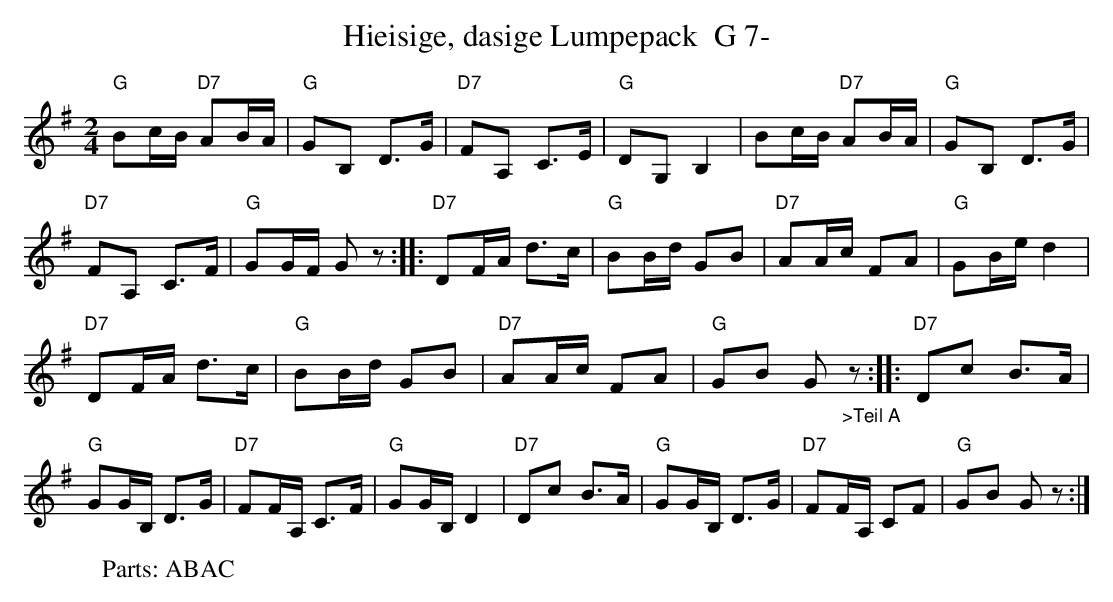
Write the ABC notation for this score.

X:1
T:Hieisige, dasige Lumpepack  G 7-
M:2/4
L:1/8
K:G%%MIDI gchordon
"G"Bc/2B/2 "D7"AB/2A/2 | "G"GB, D>G | "D7"FA, C>E | "G"DG,B,2 | Bc/2B/2 "D7"AB/2A/2 | "G"GB, D>G |
"D7"FA, C>F | "G"GG/2F/2 Gz :: "D7"DF/2A/2 d>c | "G"BB/2d/2 GB | "D7"AA/2c/2 FA | "G"GB/2e/2d2 |
"D7"DF/2A/2 d>c | "G"BB/2d/2 GB | "D7"AA/2c/2 FA | "G"GB G"_>Teil A"z :: "D7"Dc B>A |
"G"GG/2B,/2 D>G | "D7"FF/2A,/2 C>F | "G"GG/2B,/2D2 | "D7"Dc B>A | "G"GG/2B,/2 D>G | "D7"FF/2A,/2 CF | "G"GB Gz :|
W:Parts: ABAC
